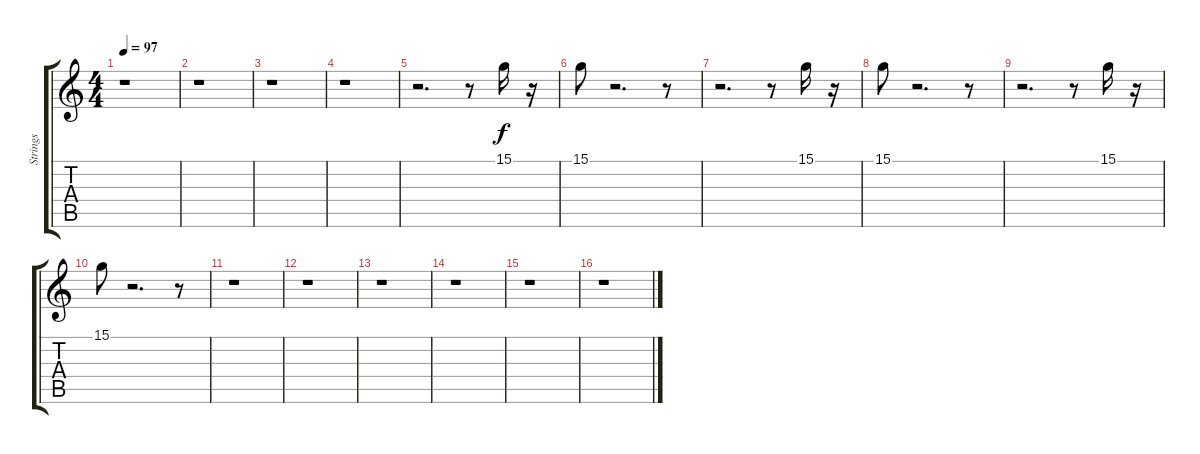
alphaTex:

\track ("Strings" "Strings") {instrument stringensemble1}
\staff {score tabs}
\tuning (E4 B3 G3 D3 A2 E2) {hide}
\ts (4 4)
\tempo 97
\clef g2
\ks c
r.1{dy f} |
r.1 |
r.1 |
r.1 |
r.2{d} r.8 15.1.16 r.16 |
15.1.8 r.2{d} r.8 |
r.2{d} r.8 15.1.16 r.16 |
15.1.8 r.2{d} r.8 |
r.2{d} r.8 15.1.16 r.16 |
15.1.8 r.2{d} r.8 |
r.1 |
r.1 |
r.1 |
r.1 |
r.1 |
r.1
